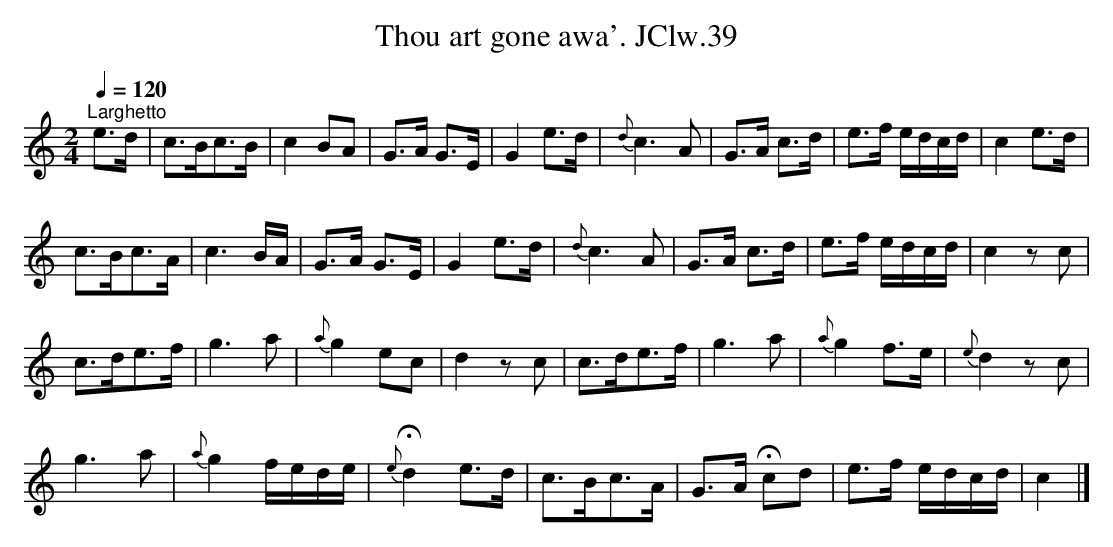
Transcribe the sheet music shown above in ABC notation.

X:1
T:Thou art gone awa'. JClw.39
M:2/4
L:1/8
Q:1/4=120
K:C major
"^Larghetto"
e>d|c>Bc>B|c2BA|G>A G>E|G2e>d|\
{d}c3A|G>A c>d|e>f e/d/c/d/|c2e>d|!
c>Bc>A|c3B/A/|G>A G>E|G2e>d|\
{d}c3A|G>A c>d|e>f e/d/c/d/|c2zc|!
c>de>f|g3a|{a}g2 ec|d2zc|\
c>de>f|g3a|{a}g2f>e|{e}d2zc|!
g3a|{a}g2 f/e/d/e/|{e}Hd2 e>d|c>Bc>A|\
G>A Hcd|e>f e/d/c/d/|c2|]
